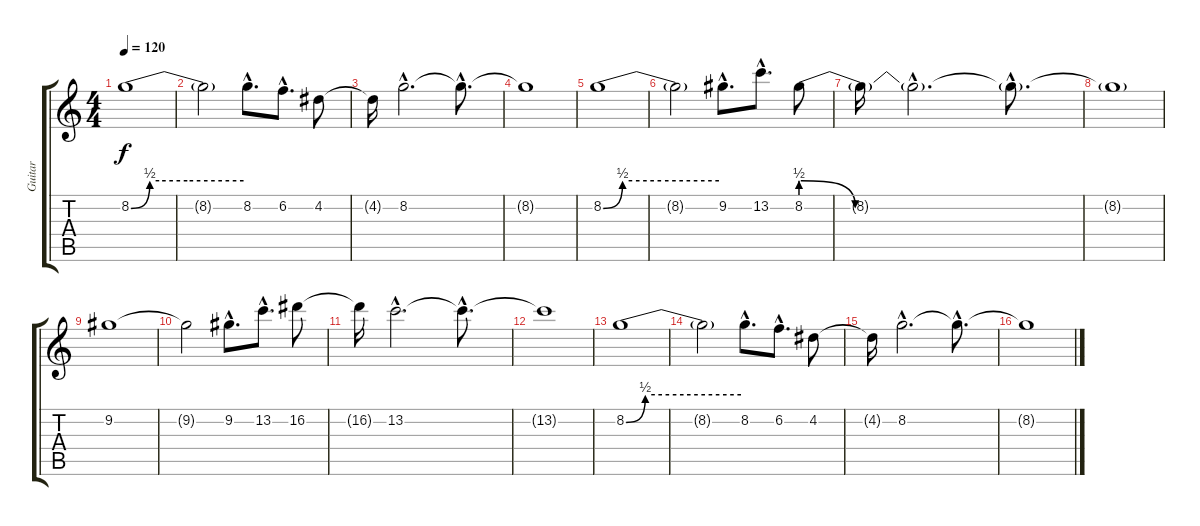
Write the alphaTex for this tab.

\track ("Guitar" "Guitar") {instrument distortionguitar}
\staff {score tabs}
\tuning (E4 B3 G3 D3 A2 E2) {hide}
\ts (4 4)
\tempo 120
\clef g2
\ks c
8.2{be (custom 0 0 10 2 15 2 30 2 60 2)}.1{dy f} |
8.2{t}.2 8.2{hac}.8{d} 6.2{hac}.8{d} 4.2.8 |
4.2{t}.16 8.2{hac}.2{d} 8.2{hac t}.8{d} |
8.2{t}.1 |
8.2{be (custom 0 0 10 2 15 2 30 2 60 2)}.1 |
8.2{t}.2 9.2{hac}.8{d} 13.2{hac}.8{d} 8.2{be (custom 0 2 9 0 15 0 40 0 60 0)}.8 |
8.2{t}.16 8.2{hac t}.2{d} 8.2{hac t}.8{d} |
8.2{t}.1 |
9.2.1 |
9.2{t}.2 9.2{hac}.8{d} 13.2{hac}.8{d} 16.2.8 |
16.2{t}.16 13.2{hac}.2{d} 13.2{hac t}.8{d} |
13.2{t}.1 |
8.2{be (custom 0 0 10 2 15 2 30 2 60 2)}.1 |
8.2{t}.2 8.2{hac}.8{d} 6.2{hac}.8{d} 4.2.8 |
4.2{t}.16 8.2{hac}.2{d} 8.2{hac t}.8{d} |
8.2{t}.1
